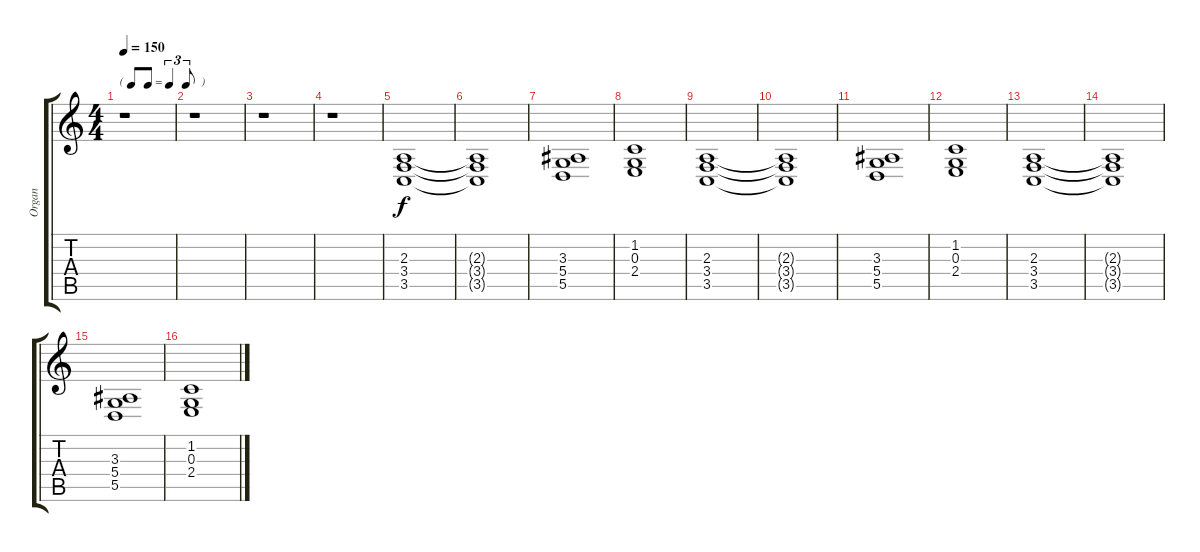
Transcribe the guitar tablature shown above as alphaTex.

\track ("Organ" "Organ") {instrument rockorgan}
\staff {score tabs}
\tuning (E4 B3 G3 D3 A2 E2) {hide}
\ts (4 4)
\tf triplet8th
\tempo 150
\clef g2
\ks c
r.1{dy f} |
r.1 |
r.1 |
r.1 |
(2.3 3.4 3.5).1 |
(2.3{t} 3.4{t} 3.5{t}).1 |
(3.3 5.4 5.5).1 |
(1.2 0.3 2.4).1 |
(2.3 3.4 3.5).1 |
(2.3{t} 3.4{t} 3.5{t}).1 |
(3.3 5.4 5.5).1 |
(1.2 0.3 2.4).1 |
(2.3 3.4 3.5).1 |
(2.3{t} 3.4{t} 3.5{t}).1 |
(3.3 5.4 5.5).1 |
(1.2 0.3 2.4).1
